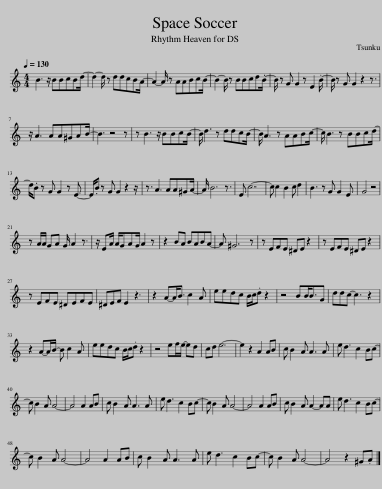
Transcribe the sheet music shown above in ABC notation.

X:1
L:1/8
Q:1/4=130
M:4/4
I:linebreak $
K:none
V:1 treble transpose=-9
V:1
[K:C] ^g3 z/ ggagb/- | b2- b/ z bba^g^f/- | f2- f/ z ^ff^gag/- | g2- g/ z ^ggab.g/- | g/ z e e2 z ^c2 .^g/- |$ %5
 g/ z e e2 z2 z3/2 | z/ ^f3 ff^ef^g/- | g3 z4 z | z ^g3 z/ ggag/- | g/ b3 z bba^g/- | %10
 g/ ^f3 z ff^ga/- |$ a/ ^g3 z ggab/- | b/.^g z e e2 z ^c3/2- | c/.^g z e e2 z2 z/ | z3/2 ^f3 ff^ef/- | %15
 f/ ^g6 z3/2 | ^c a7- |$ a a2 ^g2 a b2 | ^g3 z e e2 ^c | e4 z4 | %20
 z ^f/f/ ef e/ f2 z3/2 | z/ ^c^f/ f/efe/ f2 z | z2 ^g^f gfgf- | f ^e6 z |$ z ^cdc ^Bc z2 | %25
 z ^cdc ^Bc z2 | z ^cdc ^Bcdc | ^B^cd c2 z3 | z2 ^f-f<^g a2 f |$ ^c'c'ba ^g/a/.b z2 | %30
 z4 ^gg<ge | bba- a3 z2 | z2 ^f-f/^g/- g a2 f | ^c'c'ba ^g/a/.b z2 |$ z4 ^c'd'/c'/- c'b | %35
 ab ^c'6- | c'2 z2 ^f2 f^g | a ^g2 ^f f3 f | ^c' b3 a2 ^ga- | a ^g2 ^f f4- | %40
 f4 ^f2 f^g |$ a ^g2 ^f f3 f | ^c' b3 a2 ^ga- | a ^g2 ^f f4- | f4 ^f2 f^g | %45
 a ^g2 ^f f2- ff | ^c' b3 a2 ^ga- |$ a ^g2 ^f f4- | f4 ^f2 f^g | a ^g2 ^f f3 f | %50
 ^c' b3 a2 ^ga- | a ^g2 ^f f4- | f4 z2 ^e.^f |] %53
